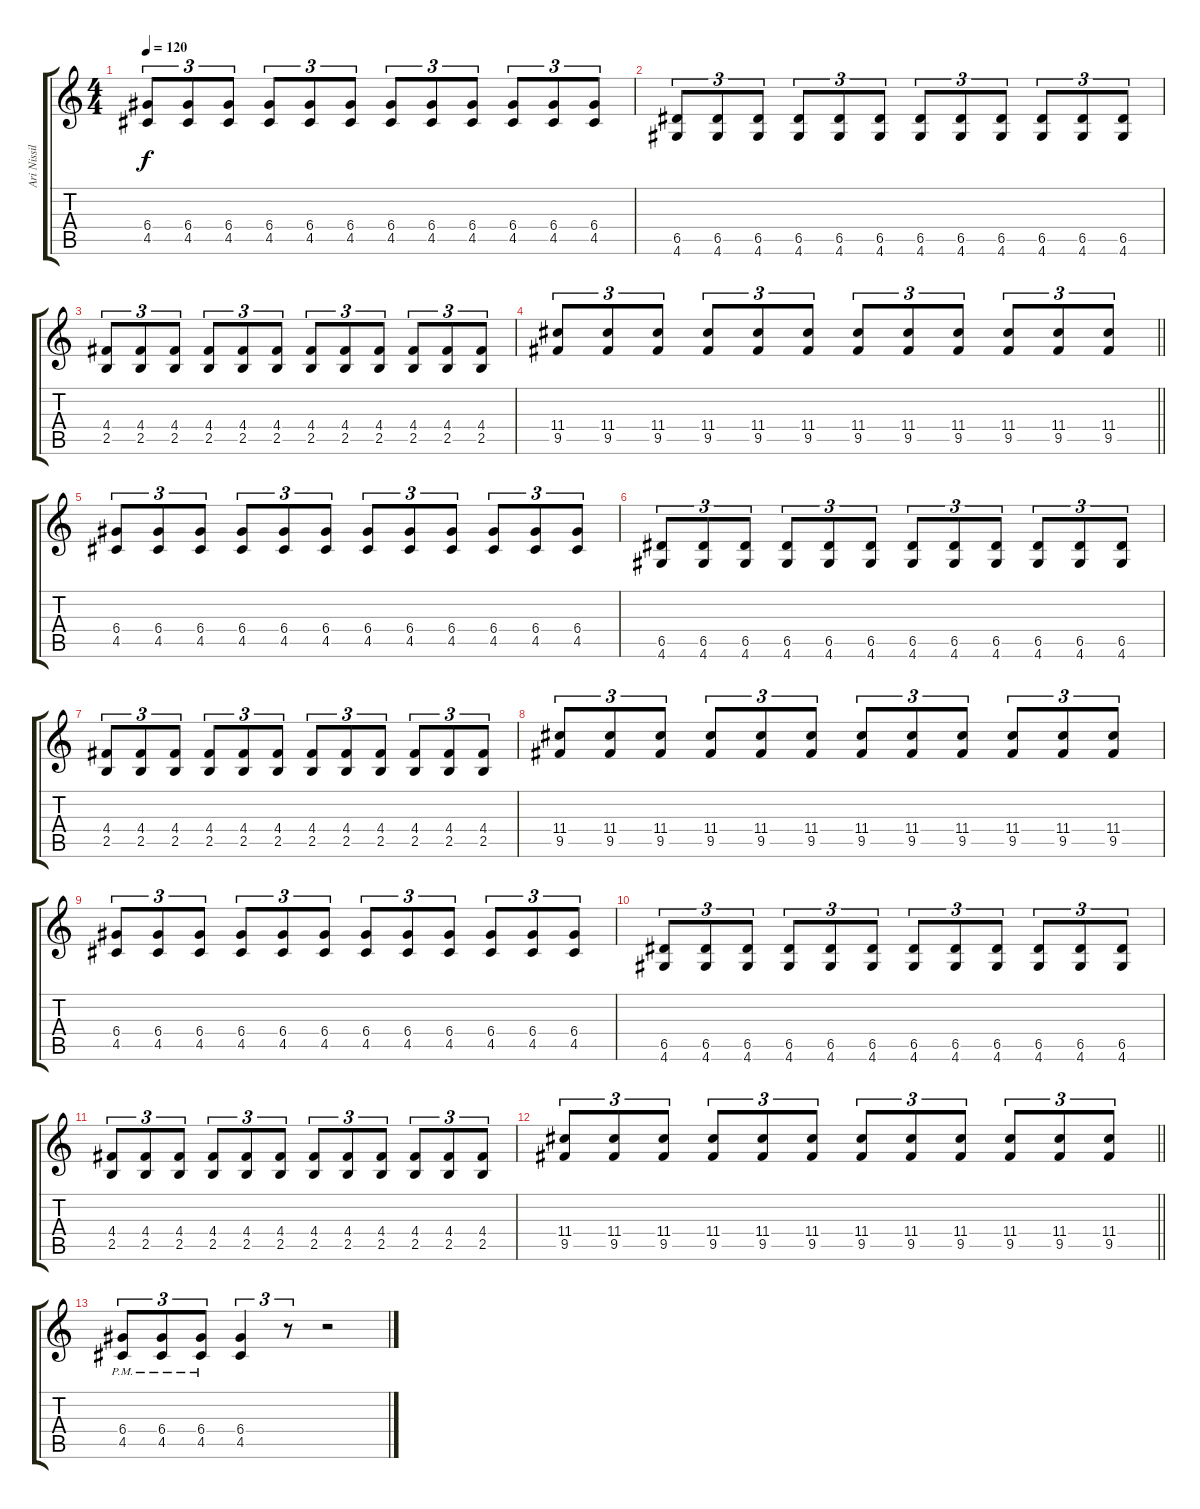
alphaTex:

\track ("Ari Nissilä" "Ari Nissil") {instrument distortionguitar}
\staff {score tabs}
\tuning (E4 B3 G3 D3 A2 E2) {hide}
\ts (4 4)
\tempo 120
\clef g2
\ks c
(6.4 4.5).8{tu (3 2) dy f} (6.4 4.5).8{tu (3 2)} (6.4 4.5).8{tu (3 2)} (6.4 4.5).8{tu (3 2)} (6.4 4.5).8{tu (3 2)} (6.4 4.5).8{tu (3 2)} (6.4 4.5).8{tu (3 2)} (6.4 4.5).8{tu (3 2)} (6.4 4.5).8{tu (3 2)} (6.4 4.5).8{tu (3 2)} (6.4 4.5).8{tu (3 2)} (6.4 4.5).8{tu (3 2)} |
(6.5 4.6).8{tu (3 2)} (6.5 4.6).8{tu (3 2)} (6.5 4.6).8{tu (3 2)} (6.5 4.6).8{tu (3 2)} (6.5 4.6).8{tu (3 2)} (6.5 4.6).8{tu (3 2)} (6.5 4.6).8{tu (3 2)} (6.5 4.6).8{tu (3 2)} (6.5 4.6).8{tu (3 2)} (6.5 4.6).8{tu (3 2)} (6.5 4.6).8{tu (3 2)} (6.5 4.6).8{tu (3 2)} |
(4.4 2.5).8{tu (3 2)} (4.4 2.5).8{tu (3 2)} (4.4 2.5).8{tu (3 2)} (4.4 2.5).8{tu (3 2)} (4.4 2.5).8{tu (3 2)} (4.4 2.5).8{tu (3 2)} (4.4 2.5).8{tu (3 2)} (4.4 2.5).8{tu (3 2)} (4.4 2.5).8{tu (3 2)} (4.4 2.5).8{tu (3 2)} (4.4 2.5).8{tu (3 2)} (4.4 2.5).8{tu (3 2)} |
\barLineRight lightlight
(11.4 9.5).8{tu (3 2)} (11.4 9.5).8{tu (3 2)} (11.4 9.5).8{tu (3 2)} (11.4 9.5).8{tu (3 2)} (11.4 9.5).8{tu (3 2)} (11.4 9.5).8{tu (3 2)} (11.4 9.5).8{tu (3 2)} (11.4 9.5).8{tu (3 2)} (11.4 9.5).8{tu (3 2)} (11.4 9.5).8{tu (3 2)} (11.4 9.5).8{tu (3 2)} (11.4 9.5).8{tu (3 2)} |
(6.4 4.5).8{tu (3 2)} (6.4 4.5).8{tu (3 2)} (6.4 4.5).8{tu (3 2)} (6.4 4.5).8{tu (3 2)} (6.4 4.5).8{tu (3 2)} (6.4 4.5).8{tu (3 2)} (6.4 4.5).8{tu (3 2)} (6.4 4.5).8{tu (3 2)} (6.4 4.5).8{tu (3 2)} (6.4 4.5).8{tu (3 2)} (6.4 4.5).8{tu (3 2)} (6.4 4.5).8{tu (3 2)} |
(6.5 4.6).8{tu (3 2)} (6.5 4.6).8{tu (3 2)} (6.5 4.6).8{tu (3 2)} (6.5 4.6).8{tu (3 2)} (6.5 4.6).8{tu (3 2)} (6.5 4.6).8{tu (3 2)} (6.5 4.6).8{tu (3 2)} (6.5 4.6).8{tu (3 2)} (6.5 4.6).8{tu (3 2)} (6.5 4.6).8{tu (3 2)} (6.5 4.6).8{tu (3 2)} (6.5 4.6).8{tu (3 2)} |
(4.4 2.5).8{tu (3 2)} (4.4 2.5).8{tu (3 2)} (4.4 2.5).8{tu (3 2)} (4.4 2.5).8{tu (3 2)} (4.4 2.5).8{tu (3 2)} (4.4 2.5).8{tu (3 2)} (4.4 2.5).8{tu (3 2)} (4.4 2.5).8{tu (3 2)} (4.4 2.5).8{tu (3 2)} (4.4 2.5).8{tu (3 2)} (4.4 2.5).8{tu (3 2)} (4.4 2.5).8{tu (3 2)} |
(11.4 9.5).8{tu (3 2)} (11.4 9.5).8{tu (3 2)} (11.4 9.5).8{tu (3 2)} (11.4 9.5).8{tu (3 2)} (11.4 9.5).8{tu (3 2)} (11.4 9.5).8{tu (3 2)} (11.4 9.5).8{tu (3 2)} (11.4 9.5).8{tu (3 2)} (11.4 9.5).8{tu (3 2)} (11.4 9.5).8{tu (3 2)} (11.4 9.5).8{tu (3 2)} (11.4 9.5).8{tu (3 2)} |
(6.4 4.5).8{tu (3 2)} (6.4 4.5).8{tu (3 2)} (6.4 4.5).8{tu (3 2)} (6.4 4.5).8{tu (3 2)} (6.4 4.5).8{tu (3 2)} (6.4 4.5).8{tu (3 2)} (6.4 4.5).8{tu (3 2)} (6.4 4.5).8{tu (3 2)} (6.4 4.5).8{tu (3 2)} (6.4 4.5).8{tu (3 2)} (6.4 4.5).8{tu (3 2)} (6.4 4.5).8{tu (3 2)} |
(6.5 4.6).8{tu (3 2)} (6.5 4.6).8{tu (3 2)} (6.5 4.6).8{tu (3 2)} (6.5 4.6).8{tu (3 2)} (6.5 4.6).8{tu (3 2)} (6.5 4.6).8{tu (3 2)} (6.5 4.6).8{tu (3 2)} (6.5 4.6).8{tu (3 2)} (6.5 4.6).8{tu (3 2)} (6.5 4.6).8{tu (3 2)} (6.5 4.6).8{tu (3 2)} (6.5 4.6).8{tu (3 2)} |
(4.4 2.5).8{tu (3 2)} (4.4 2.5).8{tu (3 2)} (4.4 2.5).8{tu (3 2)} (4.4 2.5).8{tu (3 2)} (4.4 2.5).8{tu (3 2)} (4.4 2.5).8{tu (3 2)} (4.4 2.5).8{tu (3 2)} (4.4 2.5).8{tu (3 2)} (4.4 2.5).8{tu (3 2)} (4.4 2.5).8{tu (3 2)} (4.4 2.5).8{tu (3 2)} (4.4 2.5).8{tu (3 2)} |
\barLineRight lightlight
(11.4 9.5).8{tu (3 2)} (11.4 9.5).8{tu (3 2)} (11.4 9.5).8{tu (3 2)} (11.4 9.5).8{tu (3 2)} (11.4 9.5).8{tu (3 2)} (11.4 9.5).8{tu (3 2)} (11.4 9.5).8{tu (3 2)} (11.4 9.5).8{tu (3 2)} (11.4 9.5).8{tu (3 2)} (11.4 9.5).8{tu (3 2)} (11.4 9.5).8{tu (3 2)} (11.4 9.5).8{tu (3 2)} |
(6.4{pm} 4.5{pm}).8{tu (3 2)} (6.4{pm} 4.5{pm}).8{tu (3 2)} (6.4{pm} 4.5{pm}).8{tu (3 2)} (6.4 4.5).4{tu (3 2)} r.8{tu (3 2)} r.2
